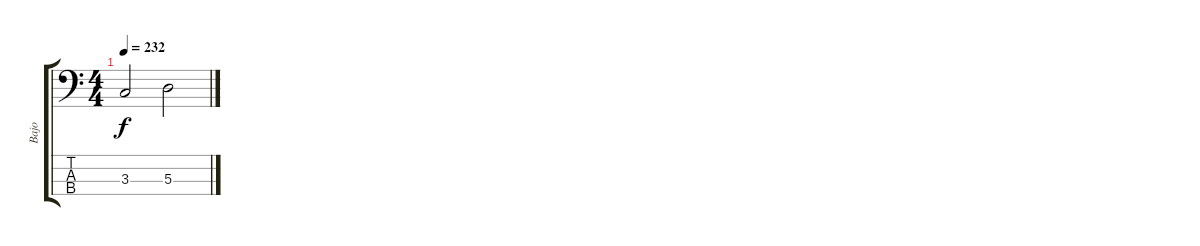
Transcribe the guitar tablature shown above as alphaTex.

\track ("Bajo" "Bajo") {instrument electricbassfinger}
\staff {score tabs}
\tuning (G2 D2 A1 E1) {hide}
\ts (4 4)
\tempo 232
\clef f4
\ks c
3.3{t}.2{dy f} 5.3.2
